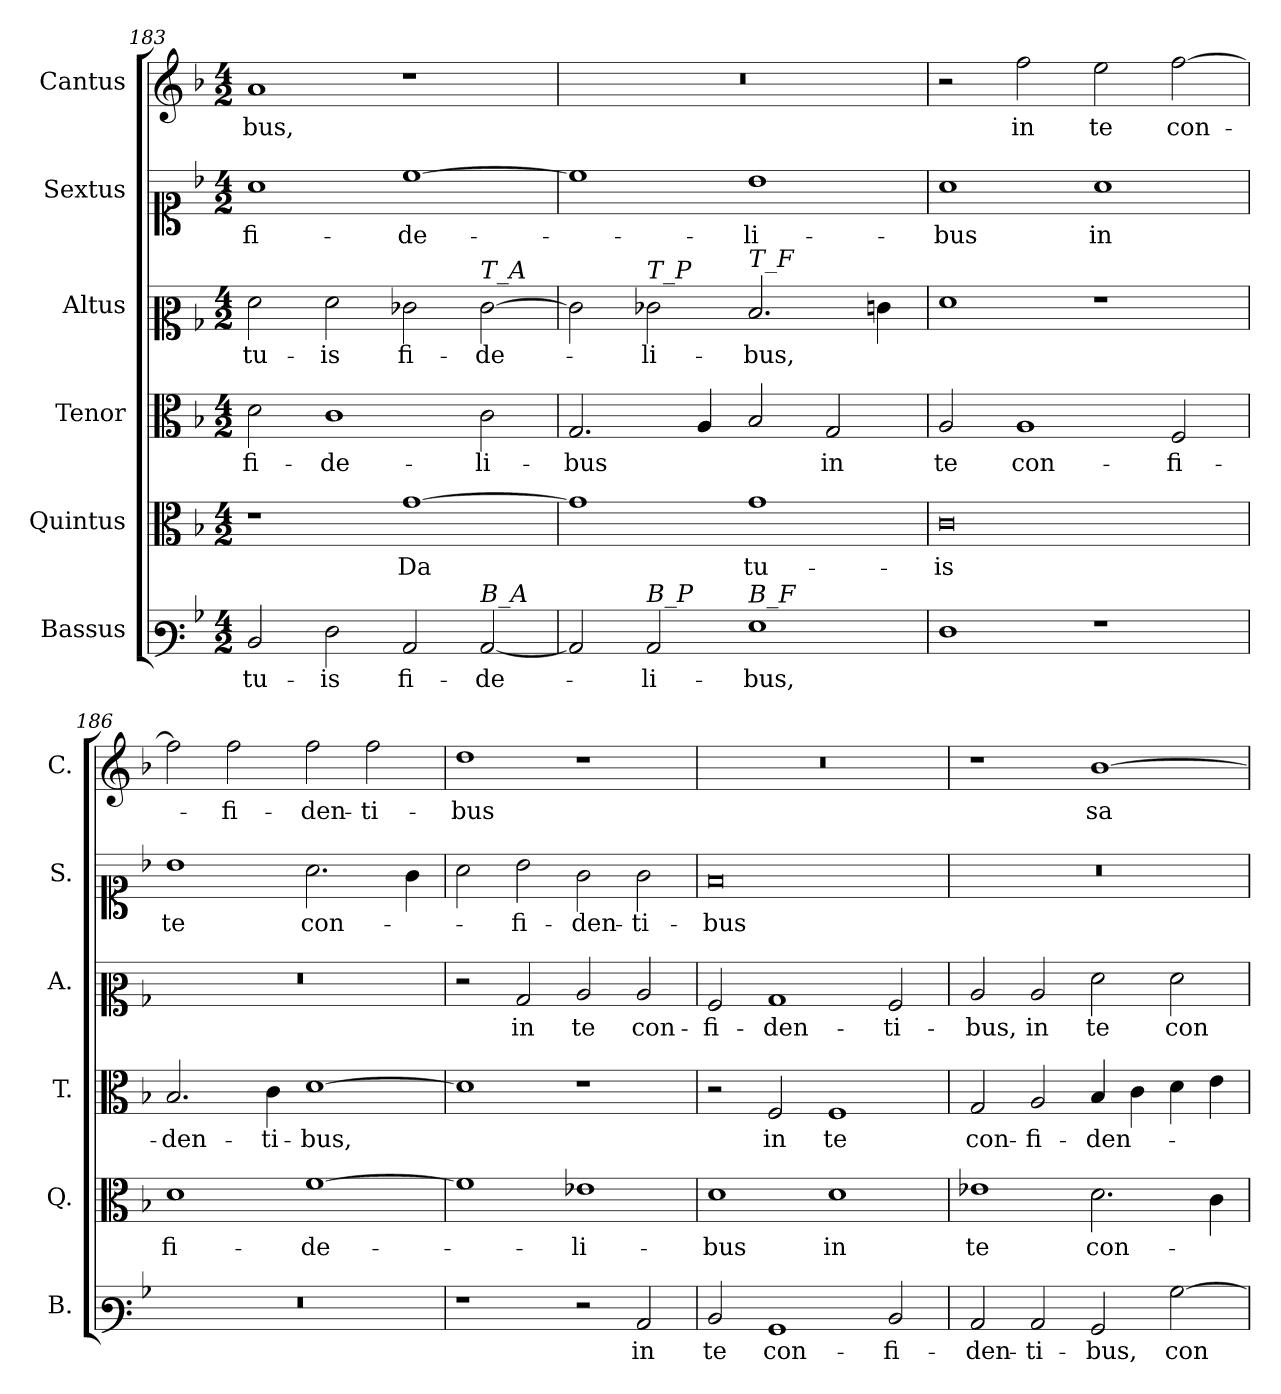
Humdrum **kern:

**kern	**text	**kern	**text	**kern	**text	**kern	**text	**kern	**text	**kern	**text
*part6	*part6	*part5	*part5	*part4	*part4	*part3	*part3	*part2	*part2	*part1	*part1
*staff6	*staff6	*staff5	*staff5	*staff4	*staff4	*staff3	*staff3	*staff2	*staff2	*staff1	*staff1
*I"Bassus	*	*I"Quintus	*	*I"Tenor	*	*I"Altus	*	*I"Sextus	*	*I"Cantus	*
*I'B.	*	*I'Q.	*	*I'T.	*	*I'A.	*	*I'S.	*	*I'C.	*
*clefF3	*	*clefC3	*	*clefC3	*	*clefC2	*	*clefC1	*	*clefG2	*
*k[b-]	*	*k[b-]	*	*k[b-]	*	*k[b-]	*	*k[b-]	*	*k[b-]	*
*M4/2	*	*M4/2	*	*M4/2	*	*M4/2	*	*M4/2	*	*M4/2	*
=183	=183	=183	=183	=183	=183	=183	=183	=183	=183	=183	=183
!	!LO:LY:b	!	!	!	!LO:LY:b	!	!LO:LY:b	!	!LO:LY:b	!	!LO:LY:b
2D/	tu-	1r	.	2d\	fi-	2f\	tu-	1a	fi-	1a	-bus,
!	!LO:LY:b	!	!	!	!LO:LY:b	!	!LO:LY:b	!	!	!	!
2F\	-is	.	.	1c	-de-	2f\	-is	.	.	.	.
!	!LO:LY:b	!	!LO:LY:b	!	!	!	!LO:LY:b	!	!LO:LY:b	!	!
2C/	fi-	[1g	Da	.	.	2e-X\	fi-	[1cc	-de-	1r	.
!	!	!	!	!	!	!LO:TX:a:i:t=T_A	!	!	!	!	!
!LO:TX:a:i:t=B_A	!	!	!	!	!	!	!	!	!	!	!
!	!LO:LY:b	!	!	!	!LO:LY:b	!	!LO:LY:b	!	!	!	!
[2C/	-de-	.	.	2c\	-li-	[2e-\	-de-	.	.	.	.
=184	=184	=184	=184	=184	=184	=184	=184	=184	=184	=184	=184
!	!	!	!	!	!LO:LY:b	!	!	!	!	!	!
2C/]	.	1g]	.	2.G/	-bus	2e-\]	.	1cc]	.	0r	.
!	!	!	!	!	!	!LO:TX:a:i:t=T_P	!	!	!	!	!
!LO:TX:a:i:t=B_P	!	!	!	!	!	!	!	!	!	!	!
!	!LO:LY:b	!	!	!	!	!	!LO:LY:b	!	!	!	!
2C/	-li-	.	.	.	.	2e-X\	-li-	.	.	.	.
.	.	.	.	4A/	.	.	.	.	.	.	.
!	!	!	!	!	!	!LO:TX:a:i:t=T_F	!	!	!	!	!
!LO:TX:a:i:t=B_F	!	!	!	!	!	!	!	!	!	!	!
!	!LO:LY:b	!	!LO:LY:b	!	!	!	!LO:LY:b	!	!LO:LY:b	!	!
1G	-bus,	1g	tu-	2B-/	.	2.d/	-bus,	1b-	-li-	.	.
!	!	!	!	!	!LO:LY:b	!	!	!	!	!	!
.	.	.	.	2G/	in	.	.	.	.	.	.
.	.	.	.	.	.	4en\	.	.	.	.	.
=185	=185	=185	=185	=185	=185	=185	=185	=185	=185	=185	=185
!	!	!	!LO:LY:b	!	!LO:LY:b	!	!	!	!LO:LY:b	!	!
1F	.	0c	-is	2A/	te	1f	.	1a	-bus	2r	.
!	!	!	!	!	!LO:LY:b	!	!	!	!	!	!LO:LY:b
.	.	.	.	1A	con-	.	.	.	.	2ff\	in
!	!	!	!	!	!	!	!	!	!LO:LY:b	!	!LO:LY:b
1r	.	.	.	.	.	1r	.	1a	in	2ee\	te
!	!	!	!	!	!LO:LY:b	!	!	!	!	!	!LO:LY:b
.	.	.	.	2F/	-fi-	.	.	.	.	[2ff\	con-
=186	=186	=186	=186	=186	=186	=186	=186	=186	=186	=186	=186
!	!	!	!LO:LY:b	!	!LO:LY:b	!	!	!	!LO:LY:b	!	!
0r	.	1d	fi-	2.B-/	-den-	0r	.	1b-	te	2ff\]	.
!	!	!	!	!	!	!	!	!	!	!	!LO:LY:b
.	.	.	.	.	.	.	.	.	.	2ff\	-fi-
!	!	!	!	!	!LO:LY:b	!	!	!	!	!	!
.	.	.	.	4c\	-ti-	.	.	.	.	.	.
!	!	!	!LO:LY:b	!	!LO:LY:b	!	!	!	!LO:LY:b	!	!LO:LY:b
.	.	[1f	-de-	[1d	-bus,	.	.	2.a\	con-	2ff\	-den-
!	!	!	!	!	!	!	!	!	!	!	!LO:LY:b
.	.	.	.	.	.	.	.	.	.	2ff\	-ti-
.	.	.	.	.	.	.	.	4g\	.	.	.
=187	=187	=187	=187	=187	=187	=187	=187	=187	=187	=187	=187
!	!	!	!	!	!	!	!	!	!	!	!LO:LY:b
1r	.	1f]	.	1d]	.	2r	.	2a\	.	1dd	-bus
!	!	!	!	!	!	!	!LO:LY:b	!	!LO:LY:b	!	!
.	.	.	.	.	.	2B-/	in	2b-\	-fi-	.	.
!	!	!	!LO:LY:b	!	!	!	!LO:LY:b	!	!LO:LY:b	!	!
2r	.	1e-X	-li-	1r	.	2c/	te	2g\	-den-	1r	.
!	!LO:LY:b	!	!	!	!	!	!LO:LY:b	!	!LO:LY:b	!	!
2C/	in	.	.	.	.	2c/	con-	2g\	-ti-	.	.
=188	=188	=188	=188	=188	=188	=188	=188	=188	=188	=188	=188
!	!LO:LY:b	!	!LO:LY:b	!	!	!	!LO:LY:b	!	!LO:LY:b	!	!
2D/	te	1d	-bus	2r	.	2A/	-fi-	0f	-bus	0r	.
!	!LO:LY:b	!	!	!	!LO:LY:b	!	!LO:LY:b	!	!	!	!
1BB-	con-	.	.	2F/	in	1B-	-den-	.	.	.	.
!	!	!	!LO:LY:b	!	!LO:LY:b	!	!	!	!	!	!
.	.	1d	in	1F	te	.	.	.	.	.	.
!	!LO:LY:b	!	!	!	!	!	!LO:LY:b	!	!	!	!
2D/	-fi-	.	.	.	.	2A/	-ti-	.	.	.	.
=189	=189	=189	=189	=189	=189	=189	=189	=189	=189	=189	=189
!	!LO:LY:b	!	!LO:LY:b	!	!LO:LY:b	!	!LO:LY:b	!	!	!	!
2C/	-den-	1e-X	te	2G/	con-	2c/	-bus,	0r	.	1r	.
!	!LO:LY:b	!	!	!	!LO:LY:b	!	!LO:LY:b	!	!	!	!
2C/	-ti-	.	.	2A/	-fi-	2c/	in	.	.	.	.
!	!LO:LY:b	!	!LO:LY:b	!	!LO:LY:b	!	!LO:LY:b	!	!	!	!LO:LY:b
2BB-/	-bus,	2.d\	con-	4B-/	-den-	2f\	te	.	.	[1b-	sa-
.	.	.	.	4c\	.	.	.	.	.	.	.
!	!LO:LY:b	!	!	!	!	!	!LO:LY:b	!	!	!	!
[2B-\	con-	.	.	4d\	.	2f\	con-	.	.	.	.
.	.	4c\	.	4e\	.	.	.	.	.	.	.
=	=	=	=	=	=	=	=	=	=	=	=
*-	*-	*-	*-	*-	*-	*-	*-	*-	*-	*-	*-
